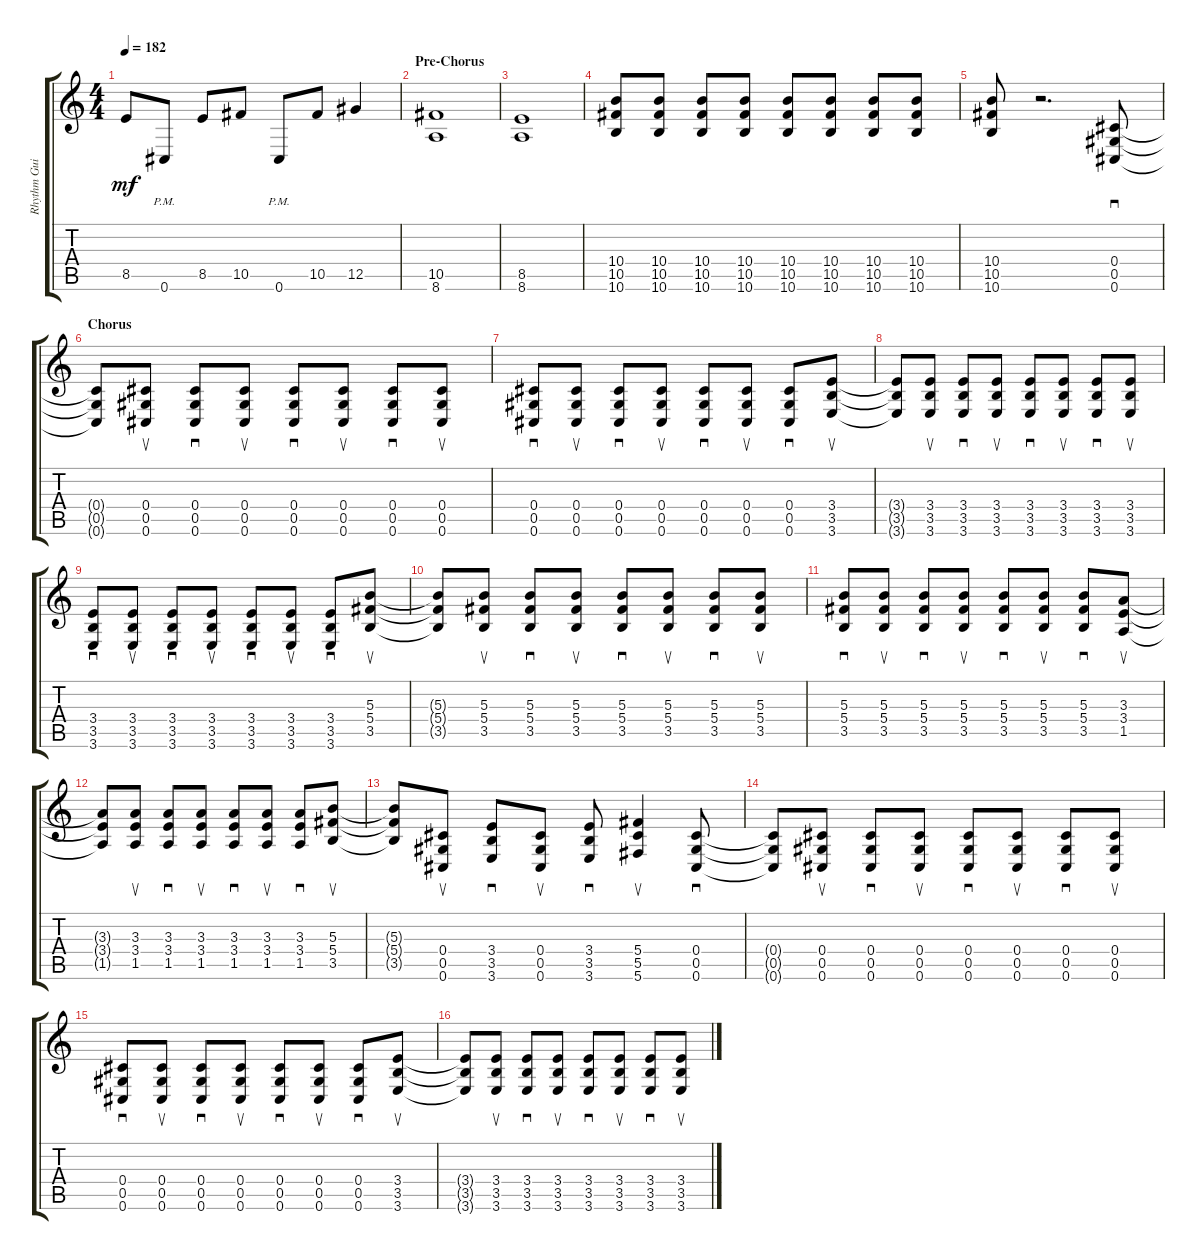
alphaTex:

\track ("Rhythm Guitar" "Rhythm Gui") {instrument distortionguitar}
\staff {score tabs}
\tuning (Eb4 Bb3 Gb3 Db3 Ab2 Db2) {hide}
\ts (4 4)
\tempo 182
\clef g2
\ks c
8.5.8{dy mf} 0.6{pm}.8 8.5.8 10.5.8 0.6{pm}.8 10.5.8 12.5.4 |
\section ("" "Pre-Chorus")
(10.5 8.6).1 |
(8.5 8.6).1 |
(10.4 10.5 10.6).8 (10.4 10.5 10.6).8 (10.4 10.5 10.6).8 (10.4 10.5 10.6).8 (10.4 10.5 10.6).8 (10.4 10.5 10.6).8 (10.4 10.5 10.6).8 (10.4 10.5 10.6).8 |
(10.4 10.5 10.6).8 r.2{d} (0.4 0.5 0.6).8{sd} |
\section ("" "Chorus")
(0.4{t} 0.5{t} 0.6{t}).8 (0.4 0.5 0.6).8{su} (0.4 0.5 0.6).8{sd} (0.4 0.5 0.6).8{su} (0.4 0.5 0.6).8{sd} (0.4 0.5 0.6).8{su} (0.4 0.5 0.6).8{sd} (0.4 0.5 0.6).8{su} |
(0.4 0.5 0.6).8{sd} (0.4 0.5 0.6).8{su} (0.4 0.5 0.6).8{sd} (0.4 0.5 0.6).8{su} (0.4 0.5 0.6).8{sd} (0.4 0.5 0.6).8{su} (0.4 0.5 0.6).8{sd} (3.4 3.5 3.6).8{su} |
(3.4{t} 3.5{t} 3.6{t}).8 (3.4 3.5 3.6).8{su} (3.4 3.5 3.6).8{sd} (3.4 3.5 3.6).8{su} (3.4 3.5 3.6).8{sd} (3.4 3.5 3.6).8{su} (3.4 3.5 3.6).8{sd} (3.4 3.5 3.6).8{su} |
(3.4 3.5 3.6).8{sd} (3.4 3.5 3.6).8{su} (3.4 3.5 3.6).8{sd} (3.4 3.5 3.6).8{su} (3.4 3.5 3.6).8{sd} (3.4 3.5 3.6).8{su} (3.4 3.5 3.6).8{sd} (5.3 5.4 3.5).8{su} |
(5.3{t} 5.4{t} 3.5{t}).8 (5.3 5.4 3.5).8{su} (5.3 5.4 3.5).8{sd} (5.3 5.4 3.5).8{su} (5.3 5.4 3.5).8{sd} (5.3 5.4 3.5).8{su} (5.3 5.4 3.5).8{sd} (5.3 5.4 3.5).8{su} |
(5.3 5.4 3.5).8{sd} (5.3 5.4 3.5).8{su} (5.3 5.4 3.5).8{sd} (5.3 5.4 3.5).8{su} (5.3 5.4 3.5).8{sd} (5.3 5.4 3.5).8{su} (5.3 5.4 3.5).8{sd} (3.3 3.4 1.5).8{su} |
(3.3{t} 3.4{t} 1.5{t}).8 (3.3 3.4 1.5).8{su} (3.3 3.4 1.5).8{sd} (3.3 3.4 1.5).8{su} (3.3 3.4 1.5).8{sd} (3.3 3.4 1.5).8{su} (3.3 3.4 1.5).8{sd} (5.3 5.4 3.5).8{su} |
(5.3{t} 5.4{t} 3.5{t}).8 (0.4 0.5 0.6).8{su} (3.4 3.5 3.6).8{sd} (0.4 0.5 0.6).8{su} (3.4 3.5 3.6).8{sd} (5.4 5.5 5.6).4{su} (0.4 0.5 0.6).8{sd} |
(0.4{t} 0.5{t} 0.6{t}).8 (0.4 0.5 0.6).8{su} (0.4 0.5 0.6).8{sd} (0.4 0.5 0.6).8{su} (0.4 0.5 0.6).8{sd} (0.4 0.5 0.6).8{su} (0.4 0.5 0.6).8{sd} (0.4 0.5 0.6).8{su} |
(0.4 0.5 0.6).8{sd} (0.4 0.5 0.6).8{su} (0.4 0.5 0.6).8{sd} (0.4 0.5 0.6).8{su} (0.4 0.5 0.6).8{sd} (0.4 0.5 0.6).8{su} (0.4 0.5 0.6).8{sd} (3.4 3.5 3.6).8{su} |
(3.4{t} 3.5{t} 3.6{t}).8 (3.4 3.5 3.6).8{su} (3.4 3.5 3.6).8{sd} (3.4 3.5 3.6).8{su} (3.4 3.5 3.6).8{sd} (3.4 3.5 3.6).8{su} (3.4 3.5 3.6).8{sd} (3.4 3.5 3.6).8{su}
